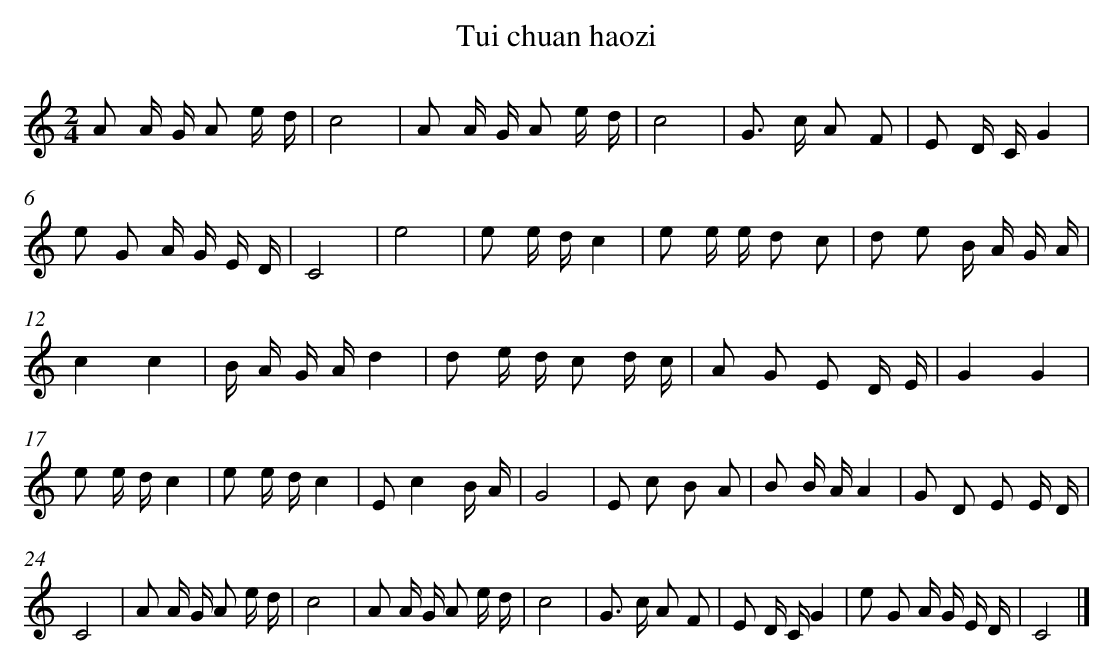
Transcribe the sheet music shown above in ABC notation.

X:1
T: Tui chuan haozi
L: 1/16
M: 2/4
K: C
A2 A G A2 e d [I:setbarnb 1]|
c8 |
A2 A G A2 e d |
c8 |
G2> c2 A2 F2 |
E2 D CG4 |
e2 G2 A G E D |
C8 |
e8 |
e2 e dc4 |
e2 e e d2 c2 |
d2 e2 B A G A |
c4c4 |
B A G Ad4 |
d2 e d c2 d c |
A2 G2 E2 D E |
G4G4 |
e2 e dc4 |
e2 e dc4 |
E2c4B A |
G8 |
E2 c2 B2 A2 |
B2 B AA4 |
G2 D2 E2 E D |
C8 |
A2 A G A2 e d |
c8 |
A2 A G A2 e d |
c8 |
G2> c2 A2 F2 |
E2 D CG4 |
e2 G2 A G E D |
C8 |]
